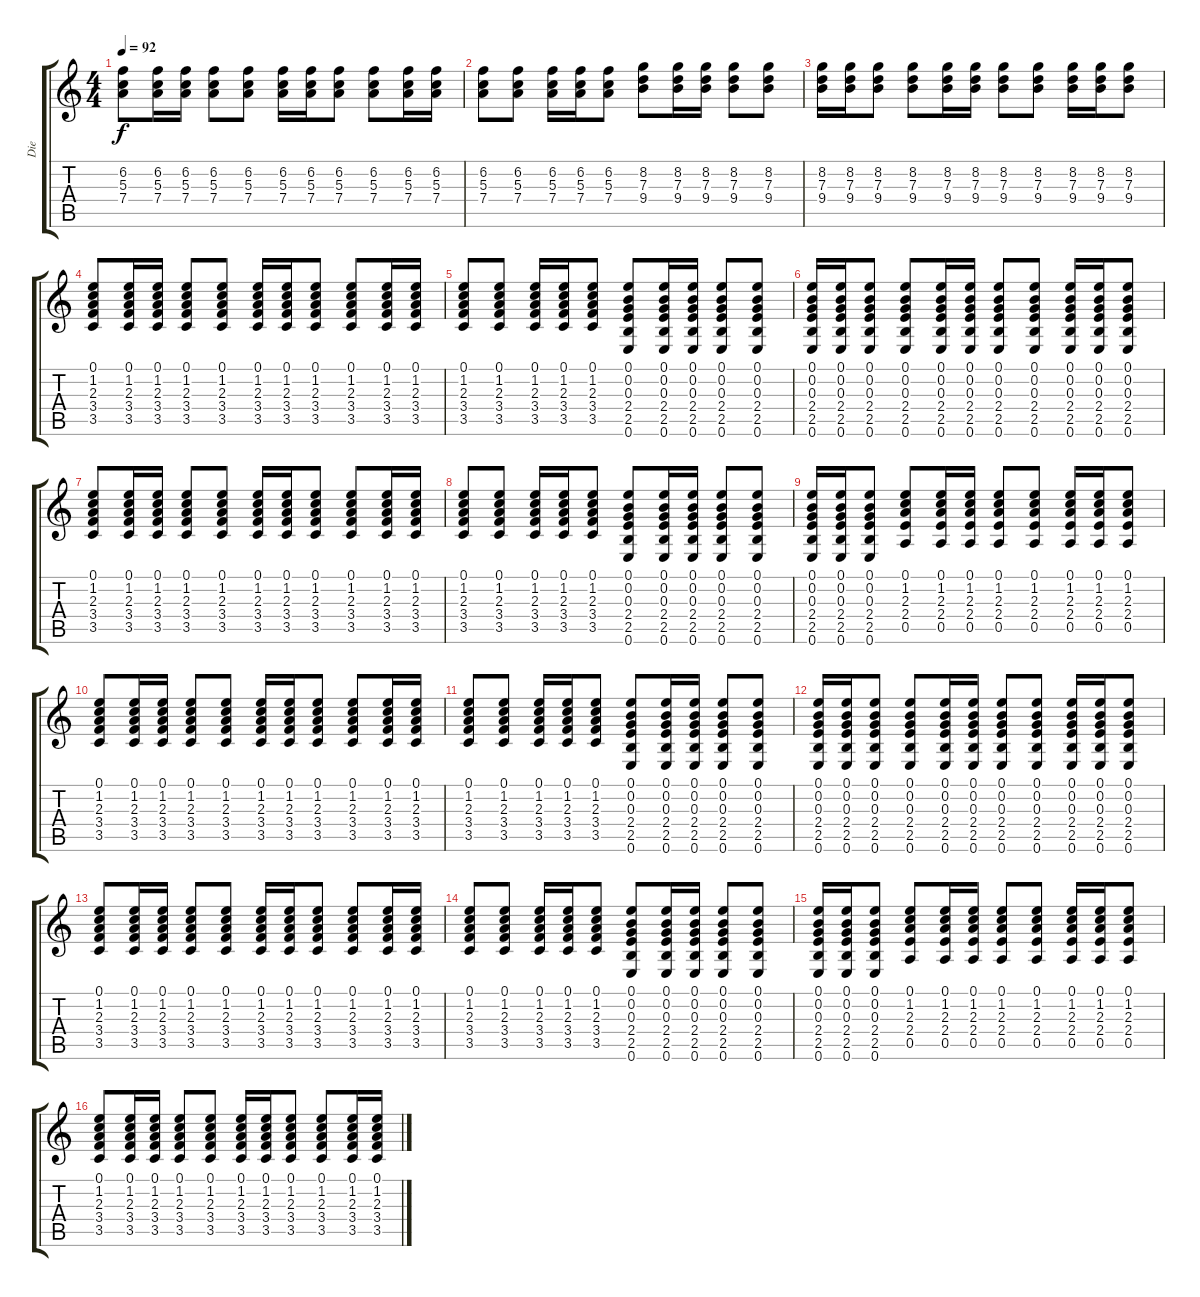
\track ("Die" "Die") {instrument acousticguitarsteel}
\staff {score tabs}
\tuning (E4 B3 G3 D3 A2 E2) {hide}
\ts (4 4)
\tempo 92
\clef g2
\ks c
(6.2 5.3 7.4).8{dy f} (6.2 5.3 7.4).16 (6.2 5.3 7.4).16 (6.2 5.3 7.4).8 (6.2 5.3 7.4).8 (6.2 5.3 7.4).16 (6.2 5.3 7.4).16 (6.2 5.3 7.4).8 (6.2 5.3 7.4).8 (6.2 5.3 7.4).16 (6.2 5.3 7.4).16 |
(6.2 5.3 7.4).8 (6.2 5.3 7.4).8 (6.2 5.3 7.4).16 (6.2 5.3 7.4).16 (6.2 5.3 7.4).8 (8.2 7.3 9.4).8 (8.2 7.3 9.4).16 (8.2 7.3 9.4).16 (8.2 7.3 9.4).8 (8.2 7.3 9.4).8 |
(8.2 7.3 9.4).16 (8.2 7.3 9.4).16 (8.2 7.3 9.4).8 (8.2 7.3 9.4).8 (8.2 7.3 9.4).16 (8.2 7.3 9.4).16 (8.2 7.3 9.4).8 (8.2 7.3 9.4).8 (8.2 7.3 9.4).16 (8.2 7.3 9.4).16 (8.2 7.3 9.4).8 |
(0.1 1.2 2.3 3.4 3.5).8{volume 7} (0.1 1.2 2.3 3.4 3.5).16 (0.1 1.2 2.3 3.4 3.5).16 (0.1 1.2 2.3 3.4 3.5).8 (0.1 1.2 2.3 3.4 3.5).8 (0.1 1.2 2.3 3.4 3.5).16 (0.1 1.2 2.3 3.4 3.5).16 (0.1 1.2 2.3 3.4 3.5).8 (0.1 1.2 2.3 3.4 3.5).8 (0.1 1.2 2.3 3.4 3.5).16 (0.1 1.2 2.3 3.4 3.5).16 |
(0.1 1.2 2.3 3.4 3.5).8 (0.1 1.2 2.3 3.4 3.5).8 (0.1 1.2 2.3 3.4 3.5).16 (0.1 1.2 2.3 3.4 3.5).16 (0.1 1.2 2.3 3.4 3.5).8 (0.1 0.2 0.3 2.4 2.5 0.6).8 (0.1 0.2 0.3 2.4 2.5 0.6).16 (0.1 0.2 0.3 2.4 2.5 0.6).16 (0.1 0.2 0.3 2.4 2.5 0.6).8 (0.1 0.2 0.3 2.4 2.5 0.6).8 |
(0.1 0.2 0.3 2.4 2.5 0.6).16 (0.1 0.2 0.3 2.4 2.5 0.6).16 (0.1 0.2 0.3 2.4 2.5 0.6).8 (0.1 0.2 0.3 2.4 2.5 0.6).8 (0.1 0.2 0.3 2.4 2.5 0.6).16 (0.1 0.2 0.3 2.4 2.5 0.6).16 (0.1 0.2 0.3 2.4 2.5 0.6).8 (0.1 0.2 0.3 2.4 2.5 0.6).8 (0.1 0.2 0.3 2.4 2.5 0.6).16 (0.1 0.2 0.3 2.4 2.5 0.6).16 (0.1 0.2 0.3 2.4 2.5 0.6).8 |
(0.1 1.2 2.3 3.4 3.5).8 (0.1 1.2 2.3 3.4 3.5).16 (0.1 1.2 2.3 3.4 3.5).16 (0.1 1.2 2.3 3.4 3.5).8 (0.1 1.2 2.3 3.4 3.5).8 (0.1 1.2 2.3 3.4 3.5).16 (0.1 1.2 2.3 3.4 3.5).16 (0.1 1.2 2.3 3.4 3.5).8 (0.1 1.2 2.3 3.4 3.5).8 (0.1 1.2 2.3 3.4 3.5).16 (0.1 1.2 2.3 3.4 3.5).16 |
(0.1 1.2 2.3 3.4 3.5).8 (0.1 1.2 2.3 3.4 3.5).8 (0.1 1.2 2.3 3.4 3.5).16 (0.1 1.2 2.3 3.4 3.5).16 (0.1 1.2 2.3 3.4 3.5).8 (0.1 0.2 0.3 2.4 2.5 0.6).8 (0.1 0.2 0.3 2.4 2.5 0.6).16 (0.1 0.2 0.3 2.4 2.5 0.6).16 (0.1 0.2 0.3 2.4 2.5 0.6).8 (0.1 0.2 0.3 2.4 2.5 0.6).8 |
(0.1 0.2 0.3 2.4 2.5 0.6).16 (0.1 0.2 0.3 2.4 2.5 0.6).16 (0.1 0.2 0.3 2.4 2.5 0.6).8 (0.1 1.2 2.3 2.4 0.5).8 (0.1 1.2 2.3 2.4 0.5).16 (0.1 1.2 2.3 2.4 0.5).16 (0.1 1.2 2.3 2.4 0.5).8 (0.1 1.2 2.3 2.4 0.5).8 (0.1 1.2 2.3 2.4 0.5).16 (0.1 1.2 2.3 2.4 0.5).16 (0.1 1.2 2.3 2.4 0.5).8 |
(0.1 1.2 2.3 3.4 3.5).8 (0.1 1.2 2.3 3.4 3.5).16 (0.1 1.2 2.3 3.4 3.5).16 (0.1 1.2 2.3 3.4 3.5).8 (0.1 1.2 2.3 3.4 3.5).8 (0.1 1.2 2.3 3.4 3.5).16 (0.1 1.2 2.3 3.4 3.5).16 (0.1 1.2 2.3 3.4 3.5).8 (0.1 1.2 2.3 3.4 3.5).8 (0.1 1.2 2.3 3.4 3.5).16 (0.1 1.2 2.3 3.4 3.5).16 |
(0.1 1.2 2.3 3.4 3.5).8 (0.1 1.2 2.3 3.4 3.5).8 (0.1 1.2 2.3 3.4 3.5).16 (0.1 1.2 2.3 3.4 3.5).16 (0.1 1.2 2.3 3.4 3.5).8 (0.1 0.2 0.3 2.4 2.5 0.6).8 (0.1 0.2 0.3 2.4 2.5 0.6).16 (0.1 0.2 0.3 2.4 2.5 0.6).16 (0.1 0.2 0.3 2.4 2.5 0.6).8 (0.1 0.2 0.3 2.4 2.5 0.6).8 |
(0.1 0.2 0.3 2.4 2.5 0.6).16 (0.1 0.2 0.3 2.4 2.5 0.6).16 (0.1 0.2 0.3 2.4 2.5 0.6).8 (0.1 0.2 0.3 2.4 2.5 0.6).8 (0.1 0.2 0.3 2.4 2.5 0.6).16 (0.1 0.2 0.3 2.4 2.5 0.6).16 (0.1 0.2 0.3 2.4 2.5 0.6).8 (0.1 0.2 0.3 2.4 2.5 0.6).8 (0.1 0.2 0.3 2.4 2.5 0.6).16 (0.1 0.2 0.3 2.4 2.5 0.6).16 (0.1 0.2 0.3 2.4 2.5 0.6).8 |
(0.1 1.2 2.3 3.4 3.5).8 (0.1 1.2 2.3 3.4 3.5).16 (0.1 1.2 2.3 3.4 3.5).16 (0.1 1.2 2.3 3.4 3.5).8 (0.1 1.2 2.3 3.4 3.5).8 (0.1 1.2 2.3 3.4 3.5).16 (0.1 1.2 2.3 3.4 3.5).16 (0.1 1.2 2.3 3.4 3.5).8 (0.1 1.2 2.3 3.4 3.5).8 (0.1 1.2 2.3 3.4 3.5).16 (0.1 1.2 2.3 3.4 3.5).16 |
(0.1 1.2 2.3 3.4 3.5).8 (0.1 1.2 2.3 3.4 3.5).8 (0.1 1.2 2.3 3.4 3.5).16 (0.1 1.2 2.3 3.4 3.5).16 (0.1 1.2 2.3 3.4 3.5).8 (0.1 0.2 0.3 2.4 2.5 0.6).8 (0.1 0.2 0.3 2.4 2.5 0.6).16 (0.1 0.2 0.3 2.4 2.5 0.6).16 (0.1 0.2 0.3 2.4 2.5 0.6).8 (0.1 0.2 0.3 2.4 2.5 0.6).8 |
(0.1 0.2 0.3 2.4 2.5 0.6).16 (0.1 0.2 0.3 2.4 2.5 0.6).16 (0.1 0.2 0.3 2.4 2.5 0.6).8 (0.1 1.2 2.3 2.4 0.5).8 (0.1 1.2 2.3 2.4 0.5).16 (0.1 1.2 2.3 2.4 0.5).16 (0.1 1.2 2.3 2.4 0.5).8 (0.1 1.2 2.3 2.4 0.5).8 (0.1 1.2 2.3 2.4 0.5).16 (0.1 1.2 2.3 2.4 0.5).16 (0.1 1.2 2.3 2.4 0.5).8 |
(0.1 1.2 2.3 3.4 3.5).8{volume 8} (0.1 1.2 2.3 3.4 3.5).16 (0.1 1.2 2.3 3.4 3.5).16 (0.1 1.2 2.3 3.4 3.5).8 (0.1 1.2 2.3 3.4 3.5).8 (0.1 1.2 2.3 3.4 3.5).16 (0.1 1.2 2.3 3.4 3.5).16 (0.1 1.2 2.3 3.4 3.5).8 (0.1 1.2 2.3 3.4 3.5).8 (0.1 1.2 2.3 3.4 3.5).16 (0.1 1.2 2.3 3.4 3.5).16
